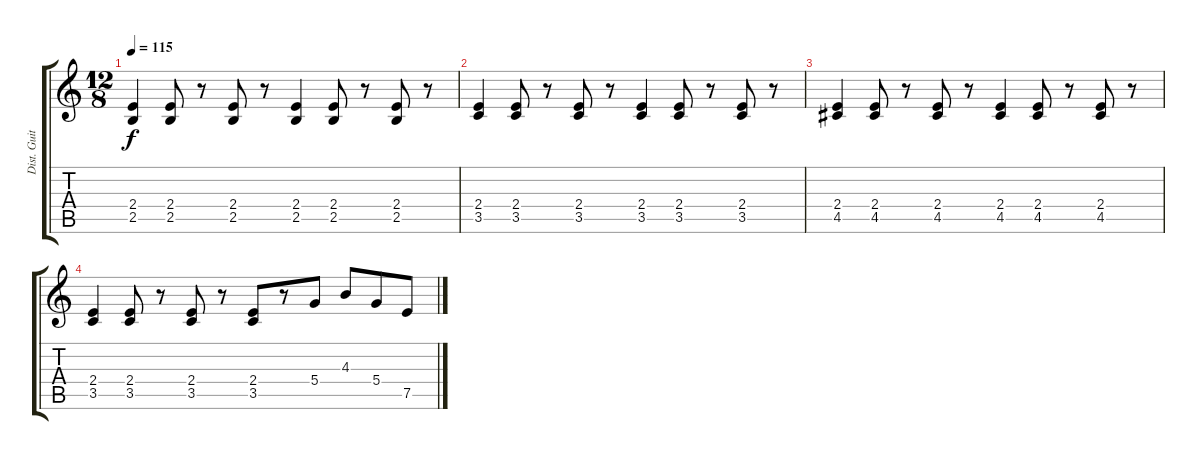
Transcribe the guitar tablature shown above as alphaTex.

\track ("Dist. Guitar " "Dist. Guit") {instrument distortionguitar}
\staff {score tabs}
\tuning (E4 B3 G3 D3 A2 E2) {hide}
\ts (12 8)
\tempo 115
\clef g2
\ks c
(2.4 2.5).4{dy f} (2.4 2.5).8 r.8 (2.4 2.5).8 r.8 (2.4 2.5).4 (2.4 2.5).8 r.8 (2.4 2.5).8 r.8 |
(2.4 3.5).4 (2.4 3.5).8 r.8 (2.4 3.5).8 r.8 (2.4 3.5).4 (2.4 3.5).8 r.8 (2.4 3.5).8 r.8 |
(2.4 4.5).4 (2.4 4.5).8 r.8 (2.4 4.5).8 r.8 (2.4 4.5).4 (2.4 4.5).8 r.8 (2.4 4.5).8 r.8 |
(2.4 3.5).4 (2.4 3.5).8 r.8 (2.4 3.5).8 r.8 (2.4 3.5).8 r.8 5.4.8 4.3.8 5.4.8 7.5.8
